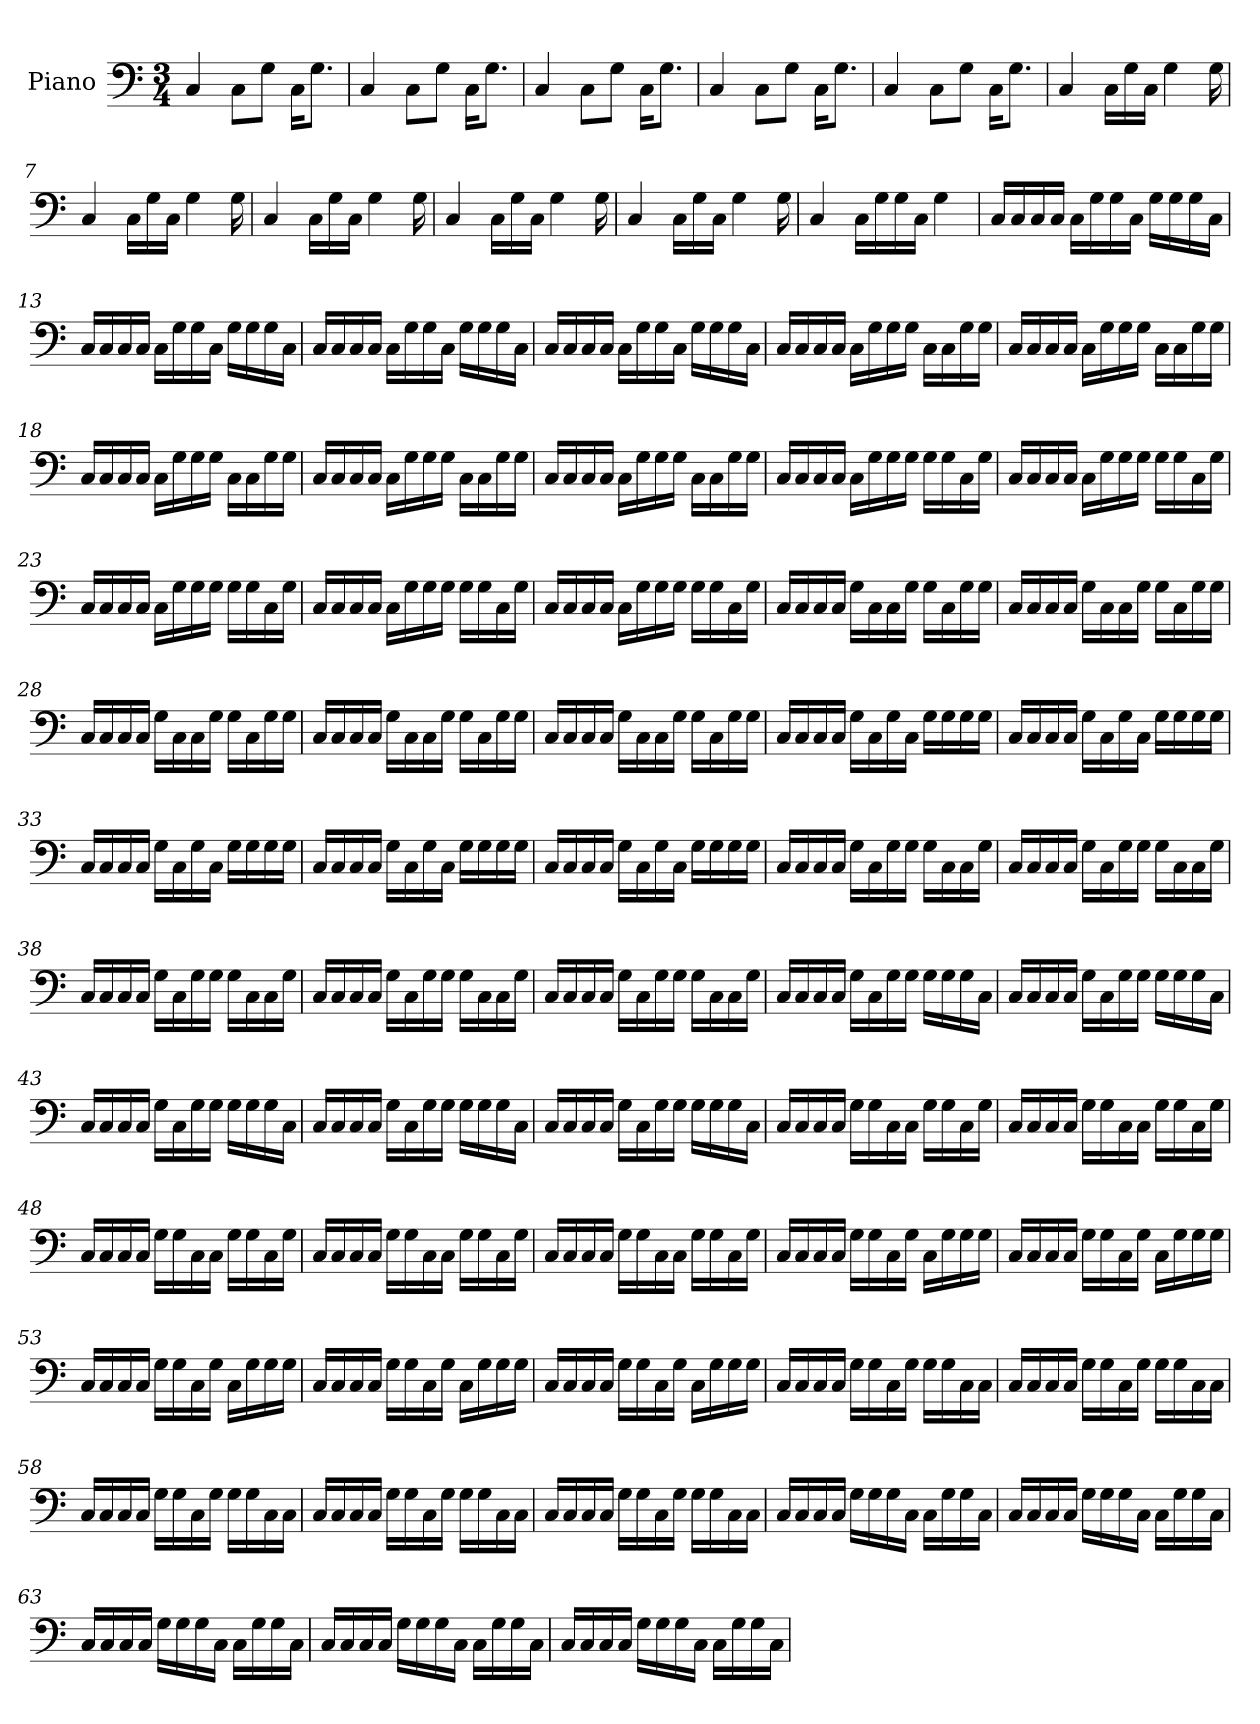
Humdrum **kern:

**kern
*part1
*staff1
*I"Piano
*I'Pno.
*clefF4
*k[]
*M3/4
*MM200
=1
4C/
8C\L
8G\J
16C\KL
8.G\J
=2
4C/
8C\L
8G\J
16C\KL
8.G\J
=3
4C/
8C\L
8G\J
16C\KL
8.G\J
=4
4C/
8C\L
8G\J
16C\KL
8.G\J
=5
4C/
8C\L
8G\J
16C\KL
8.G\J
=6
4C/
16C\LL
16G\
16C\JJ
4G\
16G\
=7
4C/
16C\LL
16G\
16C\JJ
4G\
16G\
!!LO:LB:g=z
=8
4C/
16C\LL
16G\
16C\JJ
4G\
16G\
=9
4C/
16C\LL
16G\
16C\JJ
4G\
16G\
=10
4C/
16C\LL
16G\
16C\JJ
4G\
16G\
=11
4C/
16C\LL
16G\
16G\
16C\JJ
4G\
=12
16C/LL
16C/
16C/
16C/JJ
16C\LL
16G\
16G\
16C\JJ
16G\LL
16G\
16G\
16C\JJ
!!LO:LB:g=z
=13
16C/LL
16C/
16C/
16C/JJ
16C\LL
16G\
16G\
16C\JJ
16G\LL
16G\
16G\
16C\JJ
=14
16C/LL
16C/
16C/
16C/JJ
16C\LL
16G\
16G\
16C\JJ
16G\LL
16G\
16G\
16C\JJ
=15
16C/LL
16C/
16C/
16C/JJ
16C\LL
16G\
16G\
16C\JJ
16G\LL
16G\
16G\
16C\JJ
!!LO:LB:g=z
=16
16C/LL
16C/
16C/
16C/JJ
16C\LL
16G\
16G\
16G\JJ
16C\LL
16C\
16G\
16G\JJ
=17
16C/LL
16C/
16C/
16C/JJ
16C\LL
16G\
16G\
16G\JJ
16C\LL
16C\
16G\
16G\JJ
=18
16C/LL
16C/
16C/
16C/JJ
16C\LL
16G\
16G\
16G\JJ
16C\LL
16C\
16G\
16G\JJ
!!LO:LB:g=z
=19
16C/LL
16C/
16C/
16C/JJ
16C\LL
16G\
16G\
16G\JJ
16C\LL
16C\
16G\
16G\JJ
=20
16C/LL
16C/
16C/
16C/JJ
16C\LL
16G\
16G\
16G\JJ
16C\LL
16C\
16G\
16G\JJ
=21
16C/LL
16C/
16C/
16C/JJ
16C\LL
16G\
16G\
16G\JJ
16G\LL
16G\
16C\
16G\JJ
!!LO:LB:g=z
=22
16C/LL
16C/
16C/
16C/JJ
16C\LL
16G\
16G\
16G\JJ
16G\LL
16G\
16C\
16G\JJ
=23
16C/LL
16C/
16C/
16C/JJ
16C\LL
16G\
16G\
16G\JJ
16G\LL
16G\
16C\
16G\JJ
=24
16C/LL
16C/
16C/
16C/JJ
16C\LL
16G\
16G\
16G\JJ
16G\LL
16G\
16C\
16G\JJ
!!LO:LB:g=z
=25
16C/LL
16C/
16C/
16C/JJ
16C\LL
16G\
16G\
16G\JJ
16G\LL
16G\
16C\
16G\JJ
=26
16C/LL
16C/
16C/
16C/JJ
16G\LL
16C\
16C\
16G\JJ
16G\LL
16C\
16G\
16G\JJ
=27
16C/LL
16C/
16C/
16C/JJ
16G\LL
16C\
16C\
16G\JJ
16G\LL
16C\
16G\
16G\JJ
!!LO:LB:g=z
=28
16C/LL
16C/
16C/
16C/JJ
16G\LL
16C\
16C\
16G\JJ
16G\LL
16C\
16G\
16G\JJ
=29
16C/LL
16C/
16C/
16C/JJ
16G\LL
16C\
16C\
16G\JJ
16G\LL
16C\
16G\
16G\JJ
=30
16C/LL
16C/
16C/
16C/JJ
16G\LL
16C\
16C\
16G\JJ
16G\LL
16C\
16G\
16G\JJ
!!LO:LB:g=z
=31
16C/LL
16C/
16C/
16C/JJ
16G\LL
16C\
16G\
16C\JJ
16G\LL
16G\
16G\
16G\JJ
=32
16C/LL
16C/
16C/
16C/JJ
16G\LL
16C\
16G\
16C\JJ
16G\LL
16G\
16G\
16G\JJ
=33
16C/LL
16C/
16C/
16C/JJ
16G\LL
16C\
16G\
16C\JJ
16G\LL
16G\
16G\
16G\JJ
!!LO:LB:g=z
=34
16C/LL
16C/
16C/
16C/JJ
16G\LL
16C\
16G\
16C\JJ
16G\LL
16G\
16G\
16G\JJ
=35
16C/LL
16C/
16C/
16C/JJ
16G\LL
16C\
16G\
16C\JJ
16G\LL
16G\
16G\
16G\JJ
=36
16C/LL
16C/
16C/
16C/JJ
16G\LL
16C\
16G\
16G\JJ
16G\LL
16C\
16C\
16G\JJ
!!LO:LB:g=z
=37
16C/LL
16C/
16C/
16C/JJ
16G\LL
16C\
16G\
16G\JJ
16G\LL
16C\
16C\
16G\JJ
=38
16C/LL
16C/
16C/
16C/JJ
16G\LL
16C\
16G\
16G\JJ
16G\LL
16C\
16C\
16G\JJ
=39
16C/LL
16C/
16C/
16C/JJ
16G\LL
16C\
16G\
16G\JJ
16G\LL
16C\
16C\
16G\JJ
!!LO:PB:g=z
=40
16C/LL
16C/
16C/
16C/JJ
16G\LL
16C\
16G\
16G\JJ
16G\LL
16C\
16C\
16G\JJ
=41
16C/LL
16C/
16C/
16C/JJ
16G\LL
16C\
16G\
16G\JJ
16G\LL
16G\
16G\
16C\JJ
=42
16C/LL
16C/
16C/
16C/JJ
16G\LL
16C\
16G\
16G\JJ
16G\LL
16G\
16G\
16C\JJ
!!LO:LB:g=z
=43
16C/LL
16C/
16C/
16C/JJ
16G\LL
16C\
16G\
16G\JJ
16G\LL
16G\
16G\
16C\JJ
=44
16C/LL
16C/
16C/
16C/JJ
16G\LL
16C\
16G\
16G\JJ
16G\LL
16G\
16G\
16C\JJ
=45
16C/LL
16C/
16C/
16C/JJ
16G\LL
16C\
16G\
16G\JJ
16G\LL
16G\
16G\
16C\JJ
!!LO:LB:g=z
=46
16C/LL
16C/
16C/
16C/JJ
16G\LL
16G\
16C\
16C\JJ
16G\LL
16G\
16C\
16G\JJ
=47
16C/LL
16C/
16C/
16C/JJ
16G\LL
16G\
16C\
16C\JJ
16G\LL
16G\
16C\
16G\JJ
=48
16C/LL
16C/
16C/
16C/JJ
16G\LL
16G\
16C\
16C\JJ
16G\LL
16G\
16C\
16G\JJ
!!LO:LB:g=z
=49
16C/LL
16C/
16C/
16C/JJ
16G\LL
16G\
16C\
16C\JJ
16G\LL
16G\
16C\
16G\JJ
=50
16C/LL
16C/
16C/
16C/JJ
16G\LL
16G\
16C\
16C\JJ
16G\LL
16G\
16C\
16G\JJ
=51
16C/LL
16C/
16C/
16C/JJ
16G\LL
16G\
16C\
16G\JJ
16C\LL
16G\
16G\
16G\JJ
!!LO:LB:g=z
=52
16C/LL
16C/
16C/
16C/JJ
16G\LL
16G\
16C\
16G\JJ
16C\LL
16G\
16G\
16G\JJ
=53
16C/LL
16C/
16C/
16C/JJ
16G\LL
16G\
16C\
16G\JJ
16C\LL
16G\
16G\
16G\JJ
=54
16C/LL
16C/
16C/
16C/JJ
16G\LL
16G\
16C\
16G\JJ
16C\LL
16G\
16G\
16G\JJ
!!LO:LB:g=z
=55
16C/LL
16C/
16C/
16C/JJ
16G\LL
16G\
16C\
16G\JJ
16C\LL
16G\
16G\
16G\JJ
=56
16C/LL
16C/
16C/
16C/JJ
16G\LL
16G\
16C\
16G\JJ
16G\LL
16G\
16C\
16C\JJ
=57
16C/LL
16C/
16C/
16C/JJ
16G\LL
16G\
16C\
16G\JJ
16G\LL
16G\
16C\
16C\JJ
!!LO:LB:g=z
=58
16C/LL
16C/
16C/
16C/JJ
16G\LL
16G\
16C\
16G\JJ
16G\LL
16G\
16C\
16C\JJ
=59
16C/LL
16C/
16C/
16C/JJ
16G\LL
16G\
16C\
16G\JJ
16G\LL
16G\
16C\
16C\JJ
=60
16C/LL
16C/
16C/
16C/JJ
16G\LL
16G\
16C\
16G\JJ
16G\LL
16G\
16C\
16C\JJ
!!LO:LB:g=z
=61
16C/LL
16C/
16C/
16C/JJ
16G\LL
16G\
16G\
16C\JJ
16C\LL
16G\
16G\
16C\JJ
=62
16C/LL
16C/
16C/
16C/JJ
16G\LL
16G\
16G\
16C\JJ
16C\LL
16G\
16G\
16C\JJ
=63
16C/LL
16C/
16C/
16C/JJ
16G\LL
16G\
16G\
16C\JJ
16C\LL
16G\
16G\
16C\JJ
!!LO:LB:g=z
=64
16C/LL
16C/
16C/
16C/JJ
16G\LL
16G\
16G\
16C\JJ
16C\LL
16G\
16G\
16C\JJ
=65
16C/LL
16C/
16C/
16C/JJ
16G\LL
16G\
16G\
16C\JJ
16C\LL
16G\
16G\
16C\JJ
=
*-
